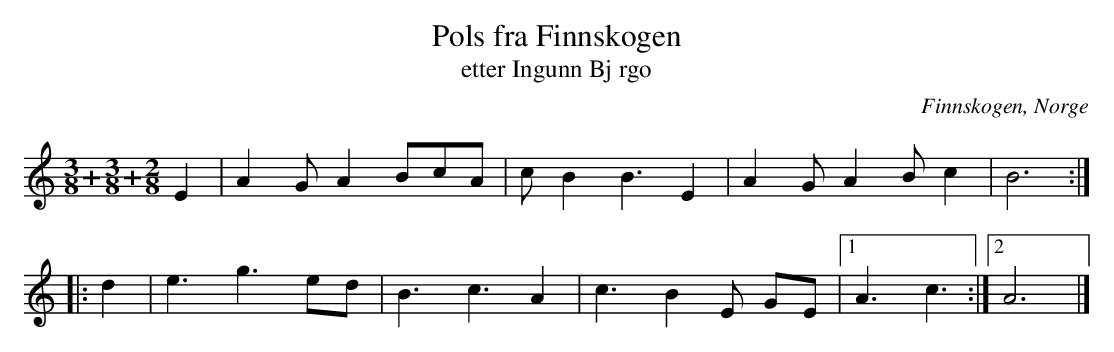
X:1
T:Pols fra Finnskogen
T:etter Ingunn Bj rgo
O:Finnskogen, Norge
M:3/8+3/8+2/8
L:1/8
K:Am
E2|A2G A2 BcA|cB2 B3 E2|A2G A2B c2|B6:|
|:d2|e3 g3 ed|B3 c3 A2|c3 B2E GE|1A3 c3:|2A6|]
